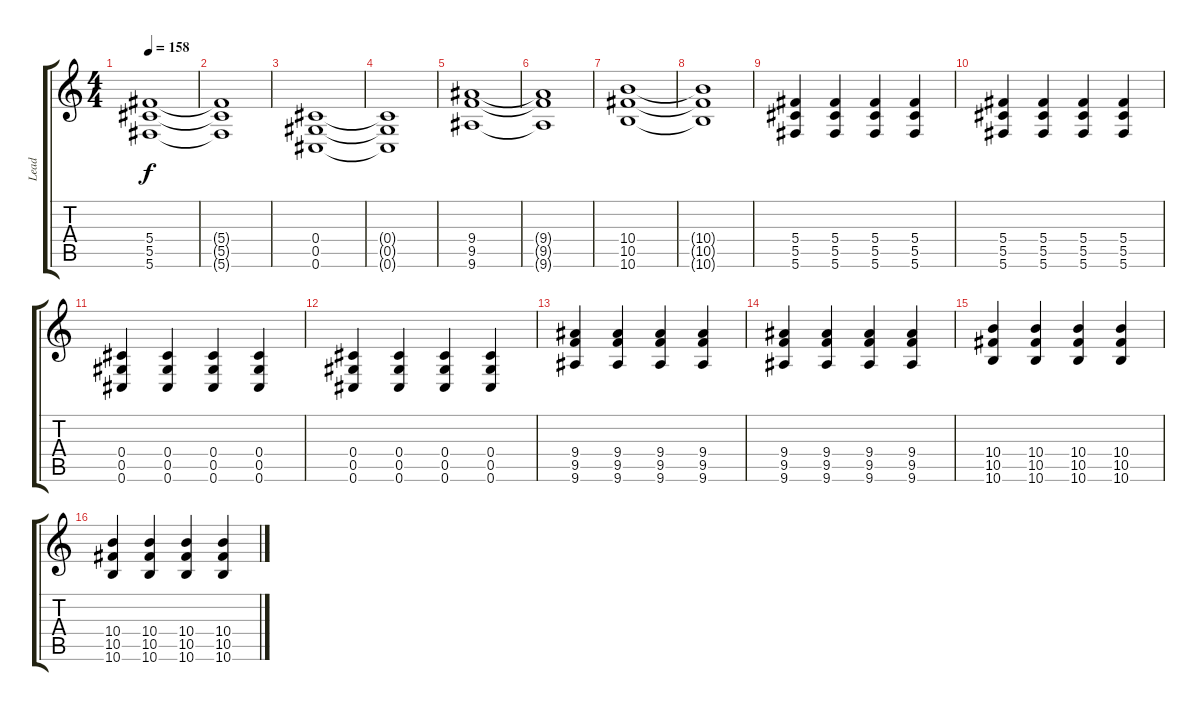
\track ("Lead" "Lead") {instrument distortionguitar}
\staff {score tabs}
\tuning (Eb4 Bb3 Gb3 Db3 Ab2 Db2) {hide}
\ts (4 4)
\tempo 158
\clef g2
\ks c
(5.4 5.5 5.6).1{dy f} |
(5.4{t} 5.5{t} 5.6{t}).1 |
(0.4 0.5 0.6).1 |
(0.4{t} 0.5{t} 0.6{t}).1 |
(9.4 9.5 9.6).1 |
(9.4{t} 9.5{t} 9.6{t}).1 |
(10.4 10.5 10.6).1 |
(10.4{t} 10.5{t} 10.6{t}).1 |
(5.4 5.5 5.6).4 (5.4 5.5 5.6).4 (5.4 5.5 5.6).4 (5.4 5.5 5.6).4 |
(5.4 5.5 5.6).4 (5.4 5.5 5.6).4 (5.4 5.5 5.6).4 (5.4 5.5 5.6).4 |
(0.4 0.5 0.6).4 (0.4 0.5 0.6).4 (0.4 0.5 0.6).4 (0.4 0.5 0.6).4 |
(0.4 0.5 0.6).4 (0.4 0.5 0.6).4 (0.4 0.5 0.6).4 (0.4 0.5 0.6).4 |
(9.4 9.5 9.6).4 (9.4 9.5 9.6).4 (9.4 9.5 9.6).4 (9.4 9.5 9.6).4 |
(9.4 9.5 9.6).4 (9.4 9.5 9.6).4 (9.4 9.5 9.6).4 (9.4 9.5 9.6).4 |
(10.4 10.5 10.6).4 (10.4 10.5 10.6).4 (10.4 10.5 10.6).4 (10.4 10.5 10.6).4 |
(10.4 10.5 10.6).4 (10.4 10.5 10.6).4 (10.4 10.5 10.6).4 (10.4 10.5 10.6).4
